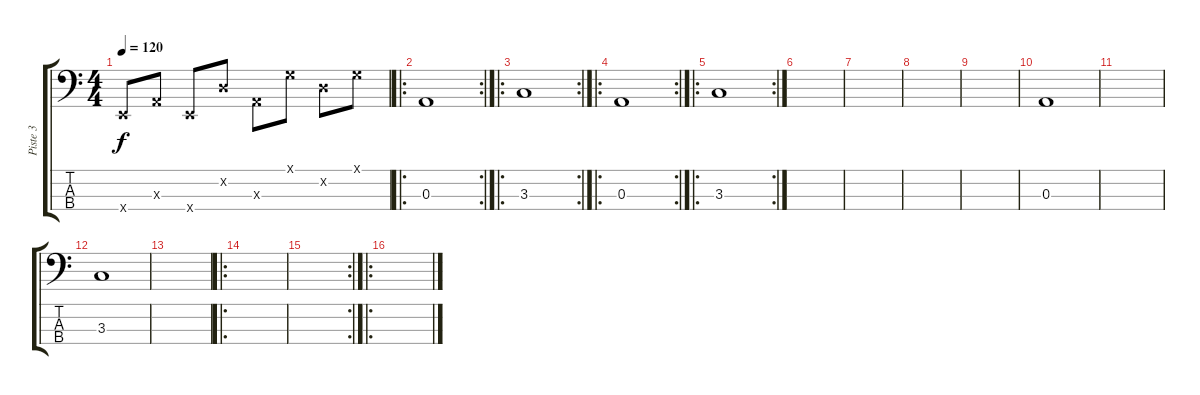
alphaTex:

\track ("Piste 3" "Piste 3") {instrument fretlessbass}
\staff {score tabs}
\tuning (G2 D2 A1 E1) {hide}
\ts (4 4)
\tempo 120
\clef f4
\ks c
0.4{x}.8{dy f} 0.3{x}.8 0.4{x}.8 0.2{x}.8 0.3{x}.8 0.1{x}.8 0.2{x}.8 0.1{x}.8 |
\ro
\rc 2
0.3.1{instrument fretlessbass} |
\ro
\rc 2
3.3.1 |
\ro
\rc 2
0.3.1{instrument fretlessbass} |
\ro
\rc 2
3.3.1 |
|
|
|
|
0.3.1 |
|
3.3.1 |
|
\ro
|
\rc 2
|
\ro
